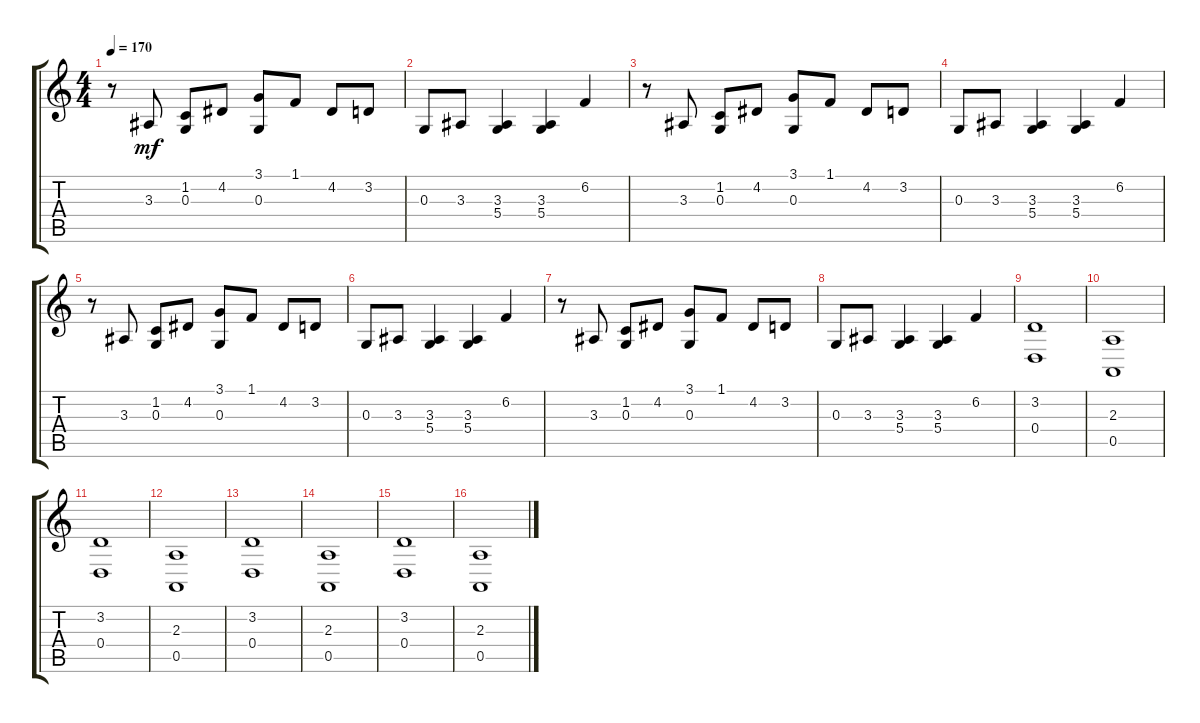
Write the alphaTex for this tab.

\track "" {instrument brightacousticpiano}
\staff {score tabs}
\tuning (E4 B3 G3 D3 A2 E2) {hide}
\ts (4 4)
\tempo 170
\clef g2
\ks c
r.8{dy mf} 3.3.8 (1.2 0.3).8 4.2.8 (3.1 0.3).8 1.1.8 4.2.8 3.2.8 |
0.3.8 3.3.8 (3.3 5.4).4 (3.3 5.4).4 6.2.4 |
r.8 3.3.8 (1.2 0.3).8 4.2.8 (3.1 0.3).8 1.1.8 4.2.8 3.2.8 |
0.3.8 3.3.8 (3.3 5.4).4 (3.3 5.4).4 6.2.4 |
r.8 3.3.8 (1.2 0.3).8 4.2.8 (3.1 0.3).8 1.1.8 4.2.8 3.2.8 |
0.3.8 3.3.8 (3.3 5.4).4 (3.3 5.4).4 6.2.4 |
r.8 3.3.8 (1.2 0.3).8 4.2.8 (3.1 0.3).8 1.1.8 4.2.8 3.2.8 |
0.3.8 3.3.8 (3.3 5.4).4 (3.3 5.4).4 6.2.4 |
(3.2 0.4).1 |
(2.3 0.5).1 |
(3.2 0.4).1 |
(2.3 0.5).1 |
(3.2 0.4).1 |
(2.3 0.5).1 |
(3.2 0.4).1 |
(2.3 0.5).1
